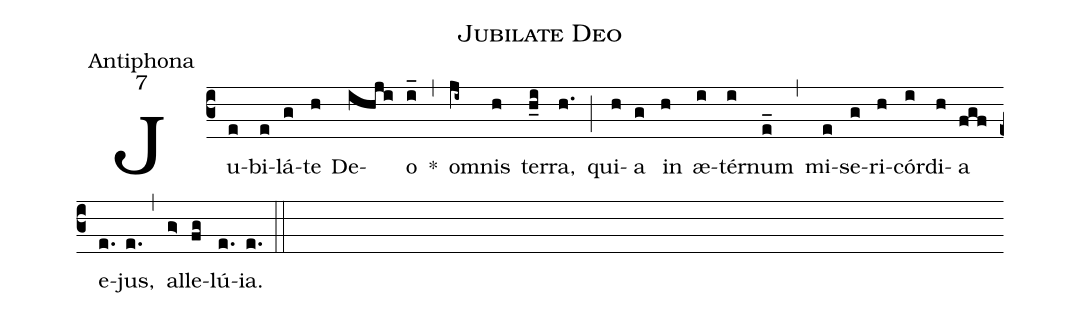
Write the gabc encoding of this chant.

name:Jubilate Deo;
office-part:Antiphona;
mode:7;
%%
(c3) Ju(e)bi(e)lá(g)te(h) De(ihji)o(i_) *(,) om(ji~)nis(h) ter(h_i)ra,(h.) (;) qui(h)a(g) in(h) æ(i)tér(i)num(e_) (,) mi(e)se(g)ri(h)cór(i)di(h)a(fgf) e(e.)jus,(e.) (,) al(g>)le(fg)lú(e.)ia.(e.) (::)
